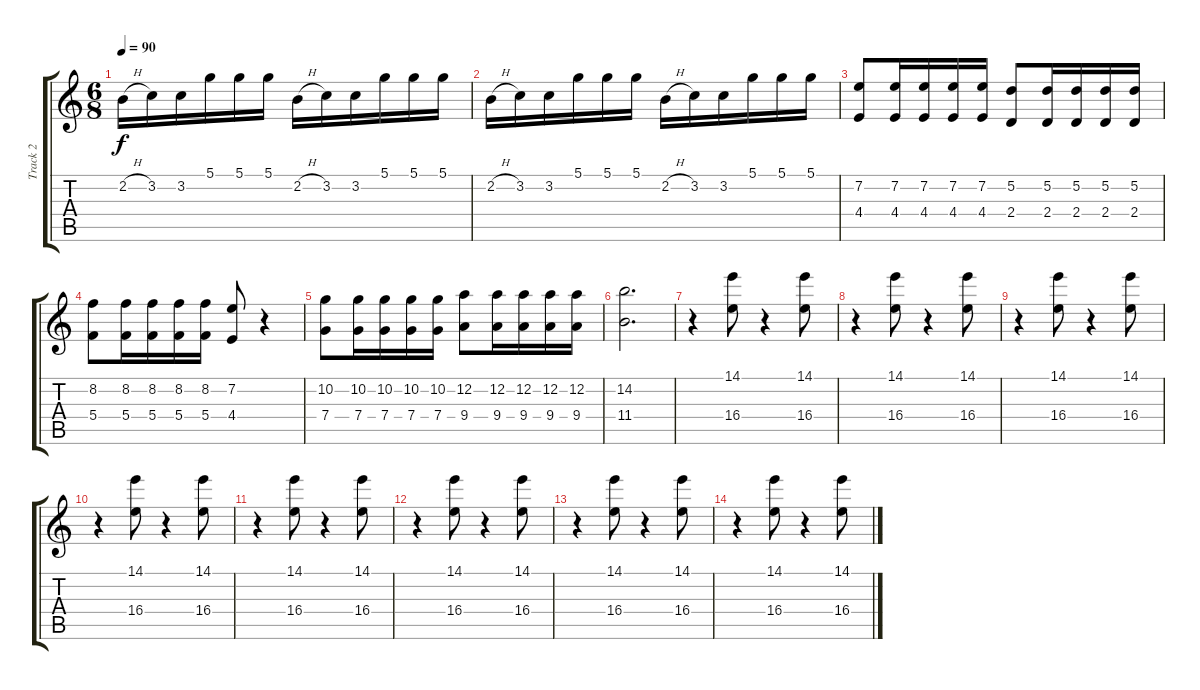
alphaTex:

\track ("Track 2" "Track 2") {instrument acousticguitarnylon}
\staff {score tabs}
\tuning (D4 A3 F3 C3 G2 C2) {hide}
\ts (6 8)
\tempo 90
\clef g2
\ks c
2.2{h}.16{dy f} 3.2.16 3.2.16 5.1.16 5.1.16 5.1.16 2.2{h}.16 3.2.16 3.2.16 5.1.16 5.1.16 5.1.16 |
2.2{h}.16 3.2.16 3.2.16 5.1.16 5.1.16 5.1.16 2.2{h}.16 3.2.16 3.2.16 5.1.16 5.1.16 5.1.16 |
(7.2 4.4).8 (7.2 4.4).16 (7.2 4.4).16 (7.2 4.4).16 (7.2 4.4).16 (5.2 2.4).8 (5.2 2.4).16 (5.2 2.4).16 (5.2 2.4).16 (5.2 2.4).16 |
(8.2 5.4).8 (8.2 5.4).16 (8.2 5.4).16 (8.2 5.4).16 (8.2 5.4).16 (7.2 4.4).8 r.4 |
(10.2 7.4).8 (10.2 7.4).16 (10.2 7.4).16 (10.2 7.4).16 (10.2 7.4).16 (12.2 9.4).8 (12.2 9.4).16 (12.2 9.4).16 (12.2 9.4).16 (12.2 9.4).16 |
(14.2 11.4).2{d} |
r.4 (14.1 16.4).8 r.4 (14.1 16.4).8 |
r.4 (14.1 16.4).8 r.4 (14.1 16.4).8 |
r.4 (14.1 16.4).8 r.4 (14.1 16.4).8 |
r.4 (14.1 16.4).8 r.4 (14.1 16.4).8 |
r.4 (14.1 16.4).8 r.4 (14.1 16.4).8 |
r.4 (14.1 16.4).8 r.4 (14.1 16.4).8 |
r.4 (14.1 16.4).8 r.4 (14.1 16.4).8 |
r.4 (14.1 16.4).8 r.4 (14.1 16.4).8
